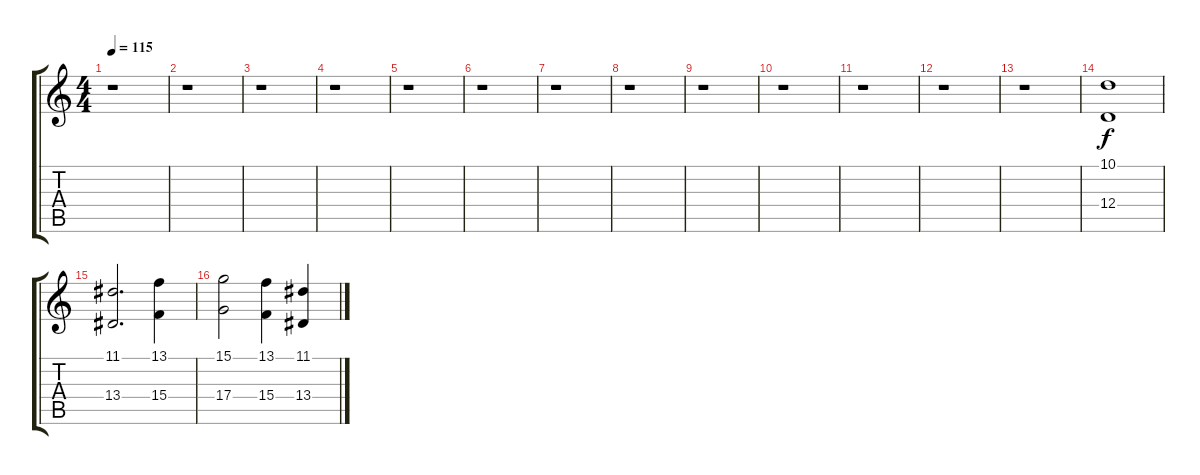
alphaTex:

\track "" {instrument synthstrings2}
\staff {score tabs}
\tuning (E4 B3 G3 D3 A2 E2) {hide}
\ts (4 4)
\tempo 115
\clef g2
\ks c
r.1{dy f} |
r.1 |
r.1 |
r.1 |
r.1 |
r.1 |
r.1 |
r.1 |
r.1 |
r.1 |
r.1 |
r.1 |
r.1 |
(10.1 12.4).1{volume 0} |
(11.1 13.4).2{d volume 16} (13.1 15.4).4 |
(15.1 17.4).2 (13.1 15.4).4 (11.1 13.4).4
